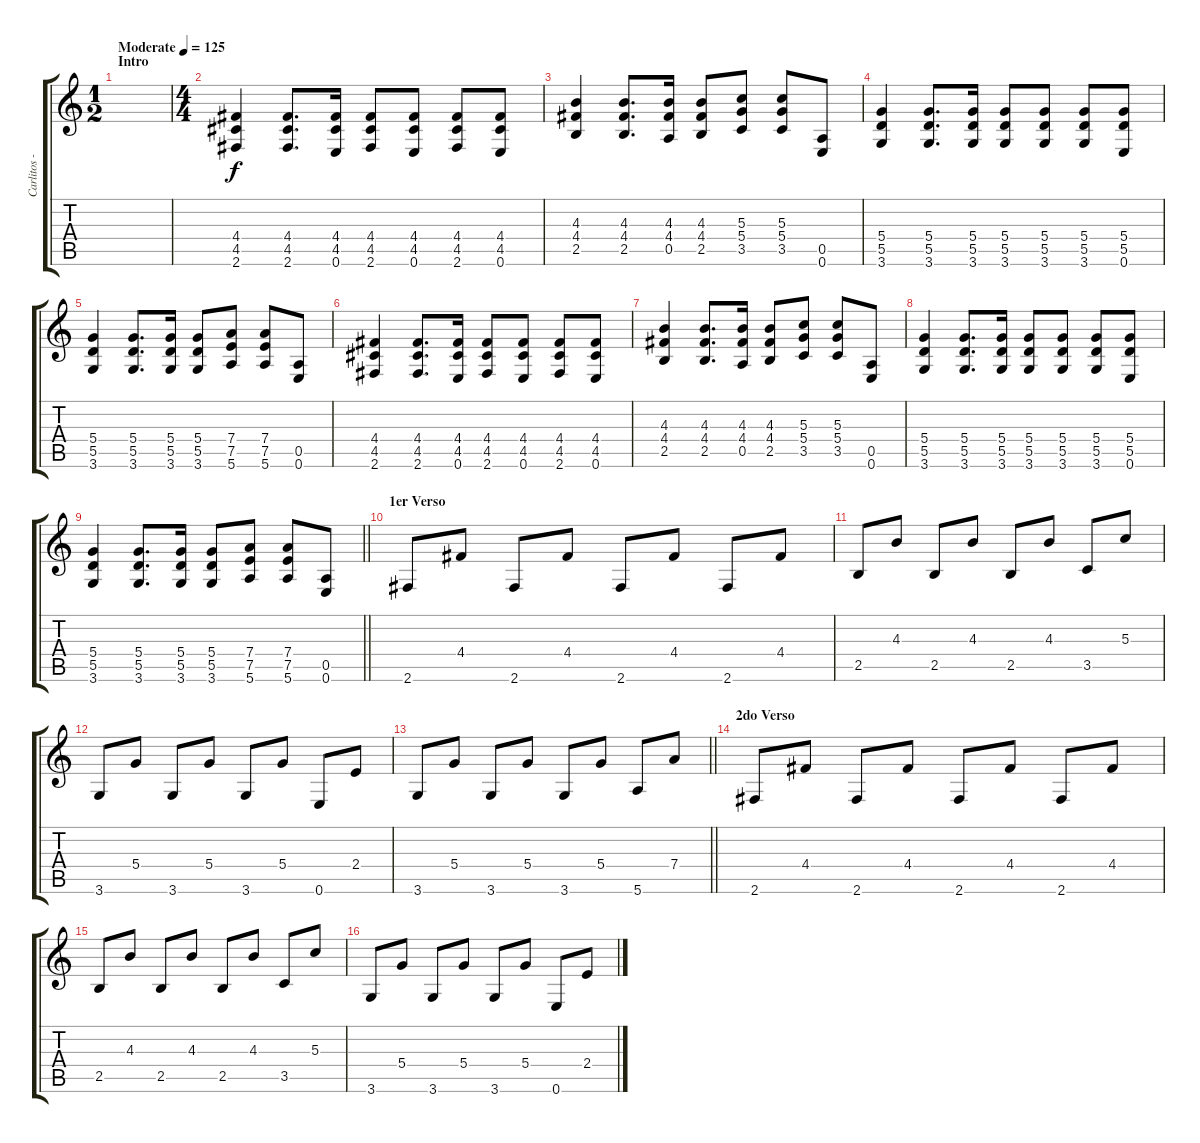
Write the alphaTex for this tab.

\track ("Carlitos - Guitarra Líder" "Carlitos -") {instrument distortionguitar}
\staff {score tabs}
\tuning (E4 B3 G3 D3 A2 E2) {hide}
\ts (1 2)
\section ("" "Intro")
\tempo (125 "Moderate")
\clef g2
\ks c
|
\ts (4 4)
(4.4 4.5 2.6).4 (4.4 4.5 2.6).8{d} (4.4 4.5 0.6).16 (4.4 4.5 2.6).8 (4.4 4.5 0.6).8 (4.4 4.5 2.6).8 (4.4 4.5 0.6).8 |
(4.3 4.4 2.5).4 (4.3 4.4 2.5).8{d} (4.3 4.4 0.5).16 (4.3 4.4 2.5).8 (5.3 5.4 3.5).8 (5.3 5.4 3.5).8 (0.5 0.6).8 |
(5.4 5.5 3.6).4 (5.4 5.5 3.6).8{d} (5.4 5.5 3.6).16 (5.4 5.5 3.6).8 (5.4 5.5 3.6).8 (5.4 5.5 3.6).8 (5.4 5.5 0.6).8 |
(5.4 5.5 3.6).4 (5.4 5.5 3.6).8{d} (5.4 5.5 3.6).16 (5.4 5.5 3.6).8 (7.4 7.5 5.6).8 (7.4 7.5 5.6).8 (0.5 0.6).8 |
(4.4 4.5 2.6).4 (4.4 4.5 2.6).8{d} (4.4 4.5 0.6).16 (4.4 4.5 2.6).8 (4.4 4.5 0.6).8 (4.4 4.5 2.6).8 (4.4 4.5 0.6).8 |
(4.3 4.4 2.5).4 (4.3 4.4 2.5).8{d} (4.3 4.4 0.5).16 (4.3 4.4 2.5).8 (5.3 5.4 3.5).8 (5.3 5.4 3.5).8 (0.5 0.6).8 |
(5.4 5.5 3.6).4 (5.4 5.5 3.6).8{d} (5.4 5.5 3.6).16 (5.4 5.5 3.6).8 (5.4 5.5 3.6).8 (5.4 5.5 3.6).8 (5.4 5.5 0.6).8 |
\barLineRight lightlight
(5.4 5.5 3.6).4 (5.4 5.5 3.6).8{d} (5.4 5.5 3.6).16 (5.4 5.5 3.6).8 (7.4 7.5 5.6).8 (7.4 7.5 5.6).8 (0.5 0.6).8 |
\section ("" "1er Verso ")
2.6.8{instrument electricguitarclean} 4.4.8 2.6.8 4.4.8 2.6.8 4.4.8 2.6.8 4.4.8 |
2.5.8 4.3.8 2.5.8 4.3.8 2.5.8 4.3.8 3.5.8 5.3.8 |
3.6.8 5.4.8 3.6.8 5.4.8 3.6.8 5.4.8 0.6.8 2.4.8 |
\barLineRight lightlight
3.6.8 5.4.8 3.6.8 5.4.8 3.6.8 5.4.8 5.6.8 7.4.8 |
\section ("" "2do Verso")
2.6.8{instrument electricguitarclean} 4.4.8 2.6.8 4.4.8 2.6.8 4.4.8 2.6.8 4.4.8 |
2.5.8 4.3.8 2.5.8 4.3.8 2.5.8 4.3.8 3.5.8 5.3.8 |
3.6.8 5.4.8 3.6.8 5.4.8 3.6.8 5.4.8 0.6.8 2.4.8
